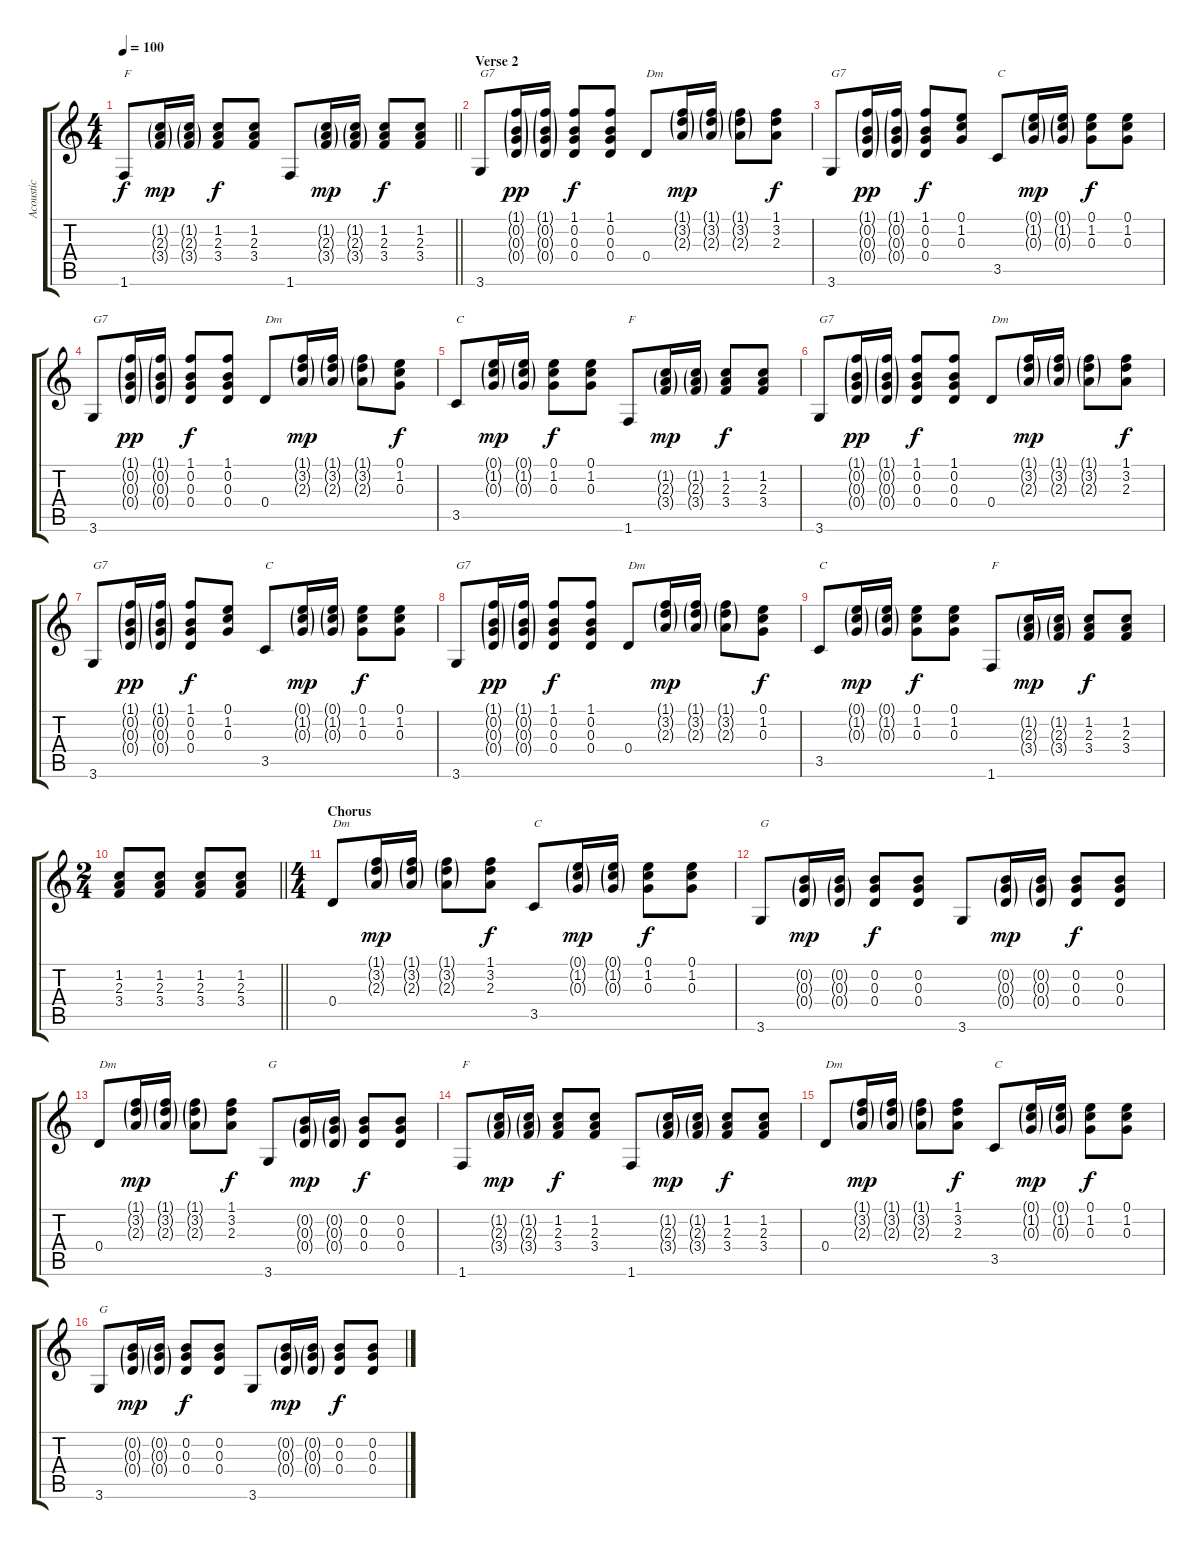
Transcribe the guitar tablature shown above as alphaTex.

\track ("Acoustic" "Acoustic") {instrument acousticguitarsteel}
\staff {score tabs}
\tuning (E4 B3 G3 D3 A2 E2) {hide}
\ts (4 4)
\tempo 100
\clef g2
\barLineRight lightlight
\ks c
1.6.8{txt "F" dy f} (1.2{g} 2.3{g} 3.4{g}).16{dy mp} (1.2{g} 2.3{g} 3.4{g}).16 (1.2 2.3 3.4).8{dy f} (1.2 2.3 3.4).8 1.6.8 (1.2{g} 2.3{g} 3.4{g}).16{dy mp} (1.2{g} 2.3{g} 3.4{g}).16 (1.2 2.3 3.4).8{dy f} (1.2 2.3 3.4).8 |
\section ("" "Verse 2")
3.6.8{txt "G7"} (1.1{g} 0.2{g} 0.3{g} 0.4{g}).16{dy pp} (1.1{g} 0.2{g} 0.3{g} 0.4{g}).16 (1.1 0.2 0.3 0.4).8{dy f} (1.1 0.2 0.3 0.4).8 0.4.8{txt "Dm"} (1.1{g} 3.2{g} 2.3{g}).16{dy mp} (1.1{g} 3.2{g} 2.3{g}).16 (1.1{g} 3.2{g} 2.3{g}).8 (1.1 3.2 2.3).8{dy f} |
3.6.8{txt "G7"} (1.1{g} 0.2{g} 0.3{g} 0.4{g}).16{dy pp} (1.1{g} 0.2{g} 0.3{g} 0.4{g}).16 (1.1 0.2 0.3 0.4).8{dy f} (0.1 1.2 0.3).8 3.5.8{txt "C"} (0.1{g} 1.2{g} 0.3{g}).16{dy mp} (0.1{g} 1.2{g} 0.3{g}).16 (0.1 1.2 0.3).8{dy f} (0.1 1.2 0.3).8 |
3.6.8{txt "G7"} (1.1{g} 0.2{g} 0.3{g} 0.4{g}).16{dy pp} (1.1{g} 0.2{g} 0.3{g} 0.4{g}).16 (1.1 0.2 0.3 0.4).8{dy f} (1.1 0.2 0.3 0.4).8 0.4.8{txt "Dm"} (1.1{g} 3.2{g} 2.3{g}).16{dy mp} (1.1{g} 3.2{g} 2.3{g}).16 (1.1{g} 3.2{g} 2.3{g}).8 (0.1 1.2 0.3).8{dy f} |
3.5.8{txt "C"} (0.1{g} 1.2{g} 0.3{g}).16{dy mp} (0.1{g} 1.2{g} 0.3{g}).16 (0.1 1.2 0.3).8{dy f} (0.1 1.2 0.3).8 1.6.8{txt "F"} (1.2{g} 2.3{g} 3.4{g}).16{dy mp} (1.2{g} 2.3{g} 3.4{g}).16 (1.2 2.3 3.4).8{dy f} (1.2 2.3 3.4).8 |
3.6.8{txt "G7"} (1.1{g} 0.2{g} 0.3{g} 0.4{g}).16{dy pp} (1.1{g} 0.2{g} 0.3{g} 0.4{g}).16 (1.1 0.2 0.3 0.4).8{dy f} (1.1 0.2 0.3 0.4).8 0.4.8{txt "Dm"} (1.1{g} 3.2{g} 2.3{g}).16{dy mp} (1.1{g} 3.2{g} 2.3{g}).16 (1.1{g} 3.2{g} 2.3{g}).8 (1.1 3.2 2.3).8{dy f} |
3.6.8{txt "G7"} (1.1{g} 0.2{g} 0.3{g} 0.4{g}).16{dy pp} (1.1{g} 0.2{g} 0.3{g} 0.4{g}).16 (1.1 0.2 0.3 0.4).8{dy f} (0.1 1.2 0.3).8 3.5.8{txt "C"} (0.1{g} 1.2{g} 0.3{g}).16{dy mp} (0.1{g} 1.2{g} 0.3{g}).16 (0.1 1.2 0.3).8{dy f} (0.1 1.2 0.3).8 |
3.6.8{txt "G7"} (1.1{g} 0.2{g} 0.3{g} 0.4{g}).16{dy pp} (1.1{g} 0.2{g} 0.3{g} 0.4{g}).16 (1.1 0.2 0.3 0.4).8{dy f} (1.1 0.2 0.3 0.4).8 0.4.8{txt "Dm"} (1.1{g} 3.2{g} 2.3{g}).16{dy mp} (1.1{g} 3.2{g} 2.3{g}).16 (1.1{g} 3.2{g} 2.3{g}).8 (0.1 1.2 0.3).8{dy f} |
3.5.8{txt "C"} (0.1{g} 1.2{g} 0.3{g}).16{dy mp} (0.1{g} 1.2{g} 0.3{g}).16 (0.1 1.2 0.3).8{dy f} (0.1 1.2 0.3).8 1.6.8{txt "F"} (1.2{g} 2.3{g} 3.4{g}).16{dy mp} (1.2{g} 2.3{g} 3.4{g}).16 (1.2 2.3 3.4).8{dy f} (1.2 2.3 3.4).8 |
\ts (2 4)
\barLineRight lightlight
(1.2 2.3 3.4).8 (1.2 2.3 3.4).8 (1.2 2.3 3.4).8 (1.2 2.3 3.4).8 |
\ts (4 4)
\section ("" "Chorus")
0.4.8{txt "Dm"} (1.1{g} 3.2{g} 2.3{g}).16{dy mp} (1.1{g} 3.2{g} 2.3{g}).16 (1.1{g} 3.2{g} 2.3{g}).8 (1.1 3.2 2.3).8{dy f} 3.5.8{txt "C"} (0.1{g} 1.2{g} 0.3{g}).16{dy mp} (0.1{g} 1.2{g} 0.3{g}).16 (0.1 1.2 0.3).8{dy f} (0.1 1.2 0.3).8 |
3.6.8{txt "G"} (0.2{g} 0.3{g} 0.4{g}).16{dy mp} (0.2{g} 0.3{g} 0.4{g}).16 (0.2 0.3 0.4).8{dy f} (0.2 0.3 0.4).8 3.6.8 (0.2{g} 0.3{g} 0.4{g}).16{dy mp} (0.2{g} 0.3{g} 0.4{g}).16 (0.2 0.3 0.4).8{dy f} (0.2 0.3 0.4).8 |
0.4.8{txt "Dm"} (1.1{g} 3.2{g} 2.3{g}).16{dy mp} (1.1{g} 3.2{g} 2.3{g}).16 (1.1{g} 3.2{g} 2.3{g}).8 (1.1 3.2 2.3).8{dy f} 3.6.8{txt "G"} (0.2{g} 0.3{g} 0.4{g}).16{dy mp} (0.2{g} 0.3{g} 0.4{g}).16 (0.2 0.3 0.4).8{dy f} (0.2 0.3 0.4).8 |
1.6.8{txt "F"} (1.2{g} 2.3{g} 3.4{g}).16{dy mp} (1.2{g} 2.3{g} 3.4{g}).16 (1.2 2.3 3.4).8{dy f} (1.2 2.3 3.4).8 1.6.8 (1.2{g} 2.3{g} 3.4{g}).16{dy mp} (1.2{g} 2.3{g} 3.4{g}).16 (1.2 2.3 3.4).8{dy f} (1.2 2.3 3.4).8 |
0.4.8{txt "Dm"} (1.1{g} 3.2{g} 2.3{g}).16{dy mp} (1.1{g} 3.2{g} 2.3{g}).16 (1.1{g} 3.2{g} 2.3{g}).8 (1.1 3.2 2.3).8{dy f} 3.5.8{txt "C"} (0.1{g} 1.2{g} 0.3{g}).16{dy mp} (0.1{g} 1.2{g} 0.3{g}).16 (0.1 1.2 0.3).8{dy f} (0.1 1.2 0.3).8 |
3.6.8{txt "G"} (0.2{g} 0.3{g} 0.4{g}).16{dy mp} (0.2{g} 0.3{g} 0.4{g}).16 (0.2 0.3 0.4).8{dy f} (0.2 0.3 0.4).8 3.6.8 (0.2{g} 0.3{g} 0.4{g}).16{dy mp} (0.2{g} 0.3{g} 0.4{g}).16 (0.2 0.3 0.4).8{dy f} (0.2 0.3 0.4).8
